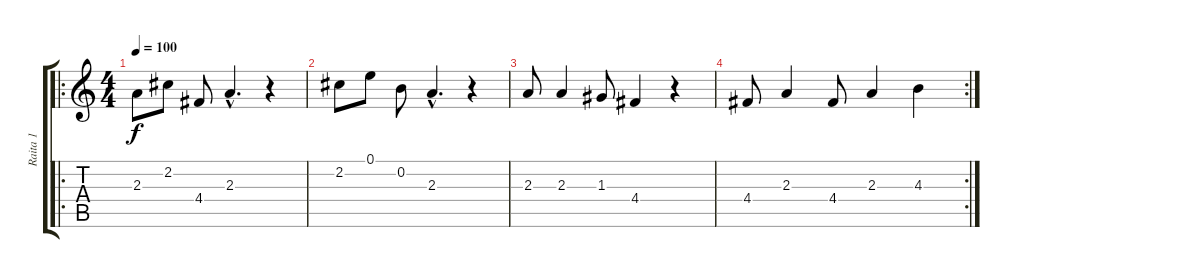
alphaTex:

\track ("Raita 1" "Raita 1") {instrument acousticguitarnylon}
\staff {score tabs}
\tuning (E4 B3 G3 D3 A2 E2) {hide}
\ro
\ts (4 4)
\tempo 100
\clef g2
\ks c
2.3.8{dy f instrument acousticguitarnylon} 2.2.8 4.4.8 2.3{hac}.4{d} r.4 |
2.2.8 0.1.8 0.2.8 2.3{hac}.4{d} r.4 |
2.3.8 2.3.4 1.3.8 4.4.4 r.4 |
\rc 2
4.4.8 2.3.4 4.4.8 2.3.4 4.3.4
